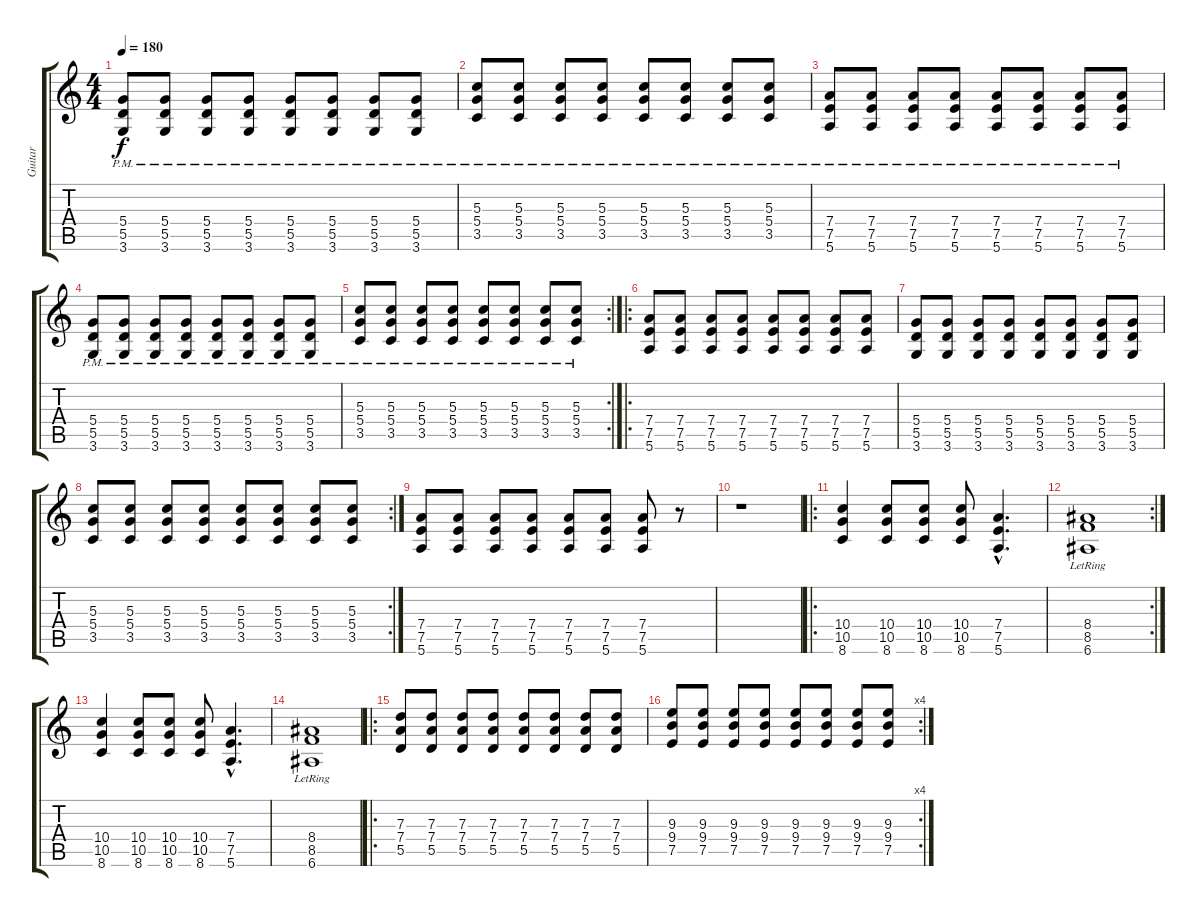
\track ("Guitar" "Guitar") {instrument distortionguitar}
\staff {score tabs}
\tuning (E4 B3 G3 D3 A2 E2) {hide}
\ts (4 4)
\tempo 180
\clef g2
\ks c
(5.4{pm} 5.5{pm} 3.6{pm}).8{dy f} (5.4{pm} 5.5{pm} 3.6{pm}).8 (5.4{pm} 5.5{pm} 3.6{pm}).8 (5.4{pm} 5.5{pm} 3.6{pm}).8 (5.4{pm} 5.5{pm} 3.6{pm}).8 (5.4{pm} 5.5{pm} 3.6{pm}).8 (5.4{pm} 5.5{pm} 3.6{pm}).8 (5.4{pm} 5.5{pm} 3.6{pm}).8 |
(5.3{pm} 5.4{pm} 3.5{pm}).8 (5.3{pm} 5.4{pm} 3.5{pm}).8 (5.3{pm} 5.4{pm} 3.5{pm}).8 (5.3{pm} 5.4{pm} 3.5{pm}).8 (5.3{pm} 5.4{pm} 3.5{pm}).8 (5.3{pm} 5.4{pm} 3.5{pm}).8 (5.3{pm} 5.4{pm} 3.5{pm}).8 (5.3{pm} 5.4{pm} 3.5{pm}).8 |
(7.4{pm} 7.5{pm} 5.6{pm}).8 (7.4{pm} 7.5{pm} 5.6{pm}).8 (7.4{pm} 7.5{pm} 5.6{pm}).8 (7.4{pm} 7.5{pm} 5.6{pm}).8 (7.4{pm} 7.5{pm} 5.6{pm}).8 (7.4{pm} 7.5{pm} 5.6{pm}).8 (7.4{pm} 7.5{pm} 5.6{pm}).8 (7.4{pm} 7.5{pm} 5.6{pm}).8 |
(5.4{pm} 5.5{pm} 3.6{pm}).8 (5.4{pm} 5.5{pm} 3.6{pm}).8 (5.4{pm} 5.5{pm} 3.6{pm}).8 (5.4{pm} 5.5{pm} 3.6{pm}).8 (5.4{pm} 5.5{pm} 3.6{pm}).8 (5.4{pm} 5.5{pm} 3.6{pm}).8 (5.4{pm} 5.5{pm} 3.6{pm}).8 (5.4{pm} 5.5{pm} 3.6{pm}).8 |
\rc 2
(5.3{pm} 5.4{pm} 3.5{pm}).8 (5.3{pm} 5.4{pm} 3.5{pm}).8 (5.3{pm} 5.4{pm} 3.5{pm}).8 (5.3{pm} 5.4{pm} 3.5{pm}).8 (5.3{pm} 5.4{pm} 3.5{pm}).8 (5.3{pm} 5.4{pm} 3.5{pm}).8 (5.3{pm} 5.4{pm} 3.5{pm}).8 (5.3{pm} 5.4{pm} 3.5{pm}).8 |
\ro
(7.4 7.5 5.6).8 (7.4 7.5 5.6).8 (7.4 7.5 5.6).8 (7.4 7.5 5.6).8 (7.4 7.5 5.6).8 (7.4 7.5 5.6).8 (7.4 7.5 5.6).8 (7.4 7.5 5.6).8 |
(5.4 5.5 3.6).8 (5.4 5.5 3.6).8 (5.4 5.5 3.6).8 (5.4 5.5 3.6).8 (5.4 5.5 3.6).8 (5.4 5.5 3.6).8 (5.4 5.5 3.6).8 (5.4 5.5 3.6).8 |
\rc 2
(5.3 5.4 3.5).8 (5.3 5.4 3.5).8 (5.3 5.4 3.5).8 (5.3 5.4 3.5).8 (5.3 5.4 3.5).8 (5.3 5.4 3.5).8 (5.3 5.4 3.5).8 (5.3 5.4 3.5).8 |
(7.4 7.5 5.6).8 (7.4 7.5 5.6).8 (7.4 7.5 5.6).8 (7.4 7.5 5.6).8 (7.4 7.5 5.6).8 (7.4 7.5 5.6).8 (7.4 7.5 5.6).8 r.8 |
r.1 |
\ro
(10.4 10.5 8.6).4 (10.4 10.5 8.6).8 (10.4 10.5 8.6).8 (10.4 10.5 8.6).8 (7.4{hac} 7.5{hac} 5.6{hac}).4{d} |
\rc 2
(8.4{lr} 8.5{lr} 6.6{lr}).1 |
(10.4 10.5 8.6).4 (10.4 10.5 8.6).8 (10.4 10.5 8.6).8 (10.4 10.5 8.6).8 (7.4{hac} 7.5{hac} 5.6{hac}).4{d} |
(8.4{lr} 8.5{lr} 6.6{lr}).1 |
\ro
(7.3 7.4 5.5).8 (7.3 7.4 5.5).8 (7.3 7.4 5.5).8 (7.3 7.4 5.5).8 (7.3 7.4 5.5).8 (7.3 7.4 5.5).8 (7.3 7.4 5.5).8 (7.3 7.4 5.5).8 |
\rc 4
(9.3 9.4 7.5).8 (9.3 9.4 7.5).8 (9.3 9.4 7.5).8 (9.3 9.4 7.5).8 (9.3 9.4 7.5).8 (9.3 9.4 7.5).8 (9.3 9.4 7.5).8 (9.3 9.4 7.5).8
